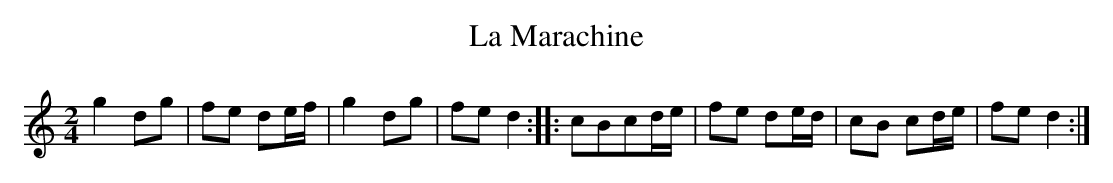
X:1
T:La Marachine
L:1/8
M:2/4
K:C major
g2dg|fe de/f/|g2dg|fed2:|:cBcd/e/|fe de/d/|cB cd/e/|fed2:|
